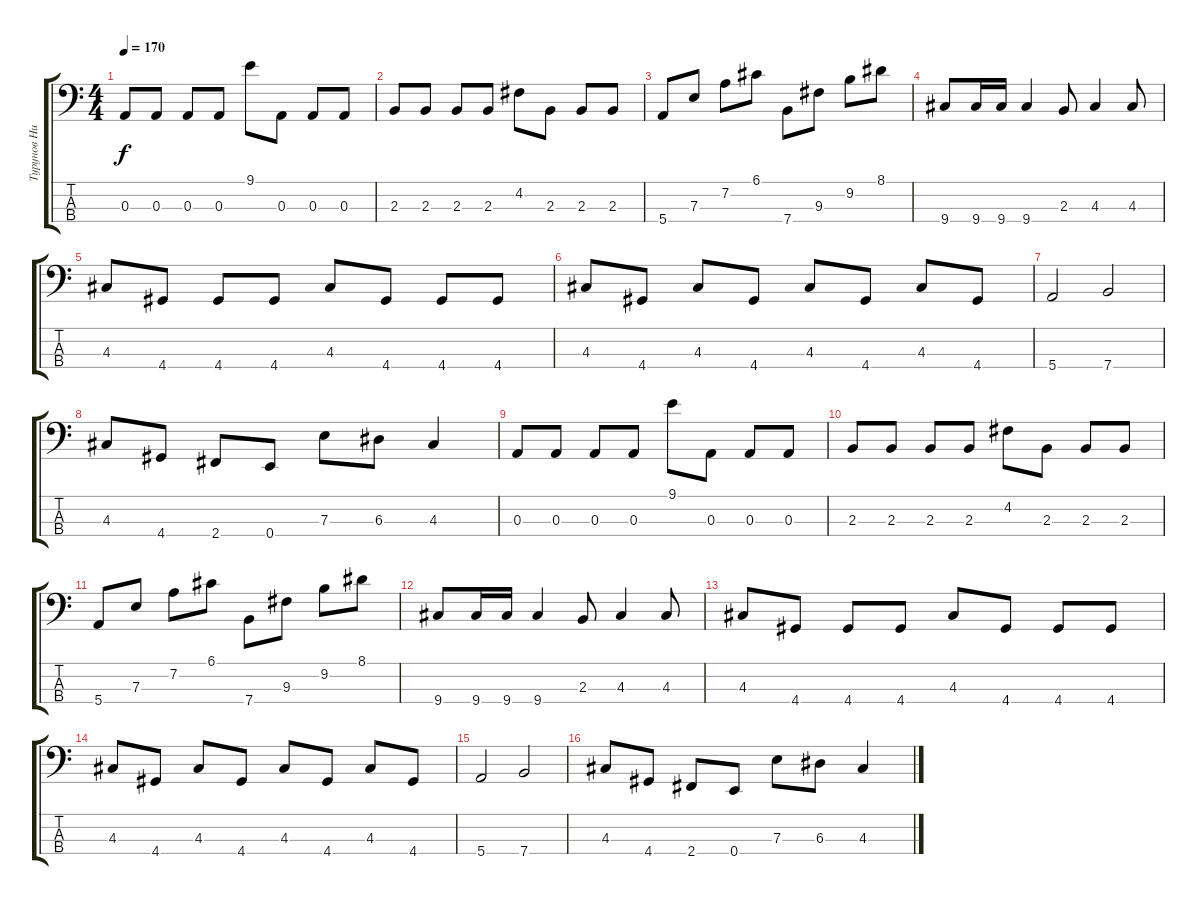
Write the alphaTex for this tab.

\track ("Турунов Николай" "Турунов Ни") {instrument electricbassfinger}
\staff {score tabs}
\tuning (G2 D2 A1 E1) {hide}
\ts (4 4)
\tempo 170
\clef f4
\ks c
0.3.8{dy f} 0.3.8 0.3.8 0.3.8 9.1.8 0.3.8 0.3.8 0.3.8 |
2.3.8 2.3.8 2.3.8 2.3.8 4.2.8 2.3.8 2.3.8 2.3.8 |
5.4.8 7.3.8 7.2.8 6.1.8 7.4.8 9.3.8 9.2.8 8.1.8 |
9.4.8 9.4.16 9.4.16 9.4.4 2.3.8 4.3.4 4.3.8 |
4.3.8 4.4.8 4.4.8 4.4.8 4.3.8 4.4.8 4.4.8 4.4.8 |
4.3.8 4.4.8 4.3.8 4.4.8 4.3.8 4.4.8 4.3.8 4.4.8 |
5.4.2 7.4.2 |
4.3.8 4.4.8 2.4.8 0.4.8 7.3.8 6.3.8 4.3.4 |
0.3.8 0.3.8 0.3.8 0.3.8 9.1.8 0.3.8 0.3.8 0.3.8 |
2.3.8 2.3.8 2.3.8 2.3.8 4.2.8 2.3.8 2.3.8 2.3.8 |
5.4.8 7.3.8 7.2.8 6.1.8 7.4.8 9.3.8 9.2.8 8.1.8 |
9.4.8 9.4.16 9.4.16 9.4.4 2.3.8 4.3.4 4.3.8 |
4.3.8 4.4.8 4.4.8 4.4.8 4.3.8 4.4.8 4.4.8 4.4.8 |
4.3.8 4.4.8 4.3.8 4.4.8 4.3.8 4.4.8 4.3.8 4.4.8 |
5.4.2 7.4.2 |
4.3.8 4.4.8 2.4.8 0.4.8 7.3.8 6.3.8 4.3.4
